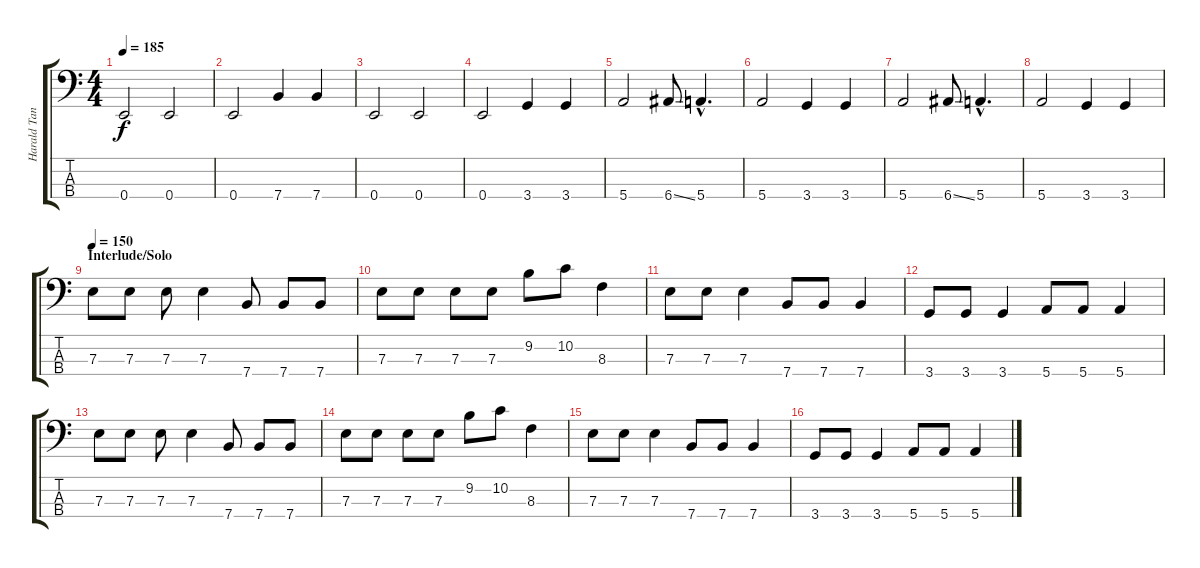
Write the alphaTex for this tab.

\track ("Harald Tannin" "Harald Tan") {instrument electricbasspick}
\staff {score tabs}
\tuning (G2 D2 A1 E1) {hide}
\ts (4 4)
\tempo 185
\clef f4
\ks c
0.4.2{dy f} 0.4.2 |
0.4.2 7.4.4 7.4.4 |
0.4.2 0.4.2 |
0.4.2 3.4.4 3.4.4 |
5.4.2 6.4{ss}.8 5.4{hac}.4{d} |
5.4.2 3.4.4 3.4.4 |
5.4.2 6.4{ss}.8 5.4{hac}.4{d} |
5.4.2 3.4.4 3.4.4 |
\section ("" "Interlude/Solo")
\tempo 150
7.3.8 7.3.8 7.3.8 7.3.4 7.4.8 7.4.8 7.4.8 |
7.3.8 7.3.8 7.3.8 7.3.8 9.2.8 10.2.8 8.3.4 |
7.3.8 7.3.8 7.3.4 7.4.8 7.4.8 7.4.4 |
3.4.8 3.4.8 3.4.4 5.4.8 5.4.8 5.4.4 |
7.3.8 7.3.8 7.3.8 7.3.4 7.4.8 7.4.8 7.4.8 |
7.3.8 7.3.8 7.3.8 7.3.8 9.2.8 10.2.8 8.3.4 |
7.3.8 7.3.8 7.3.4 7.4.8 7.4.8 7.4.4 |
3.4.8 3.4.8 3.4.4 5.4.8 5.4.8 5.4.4
